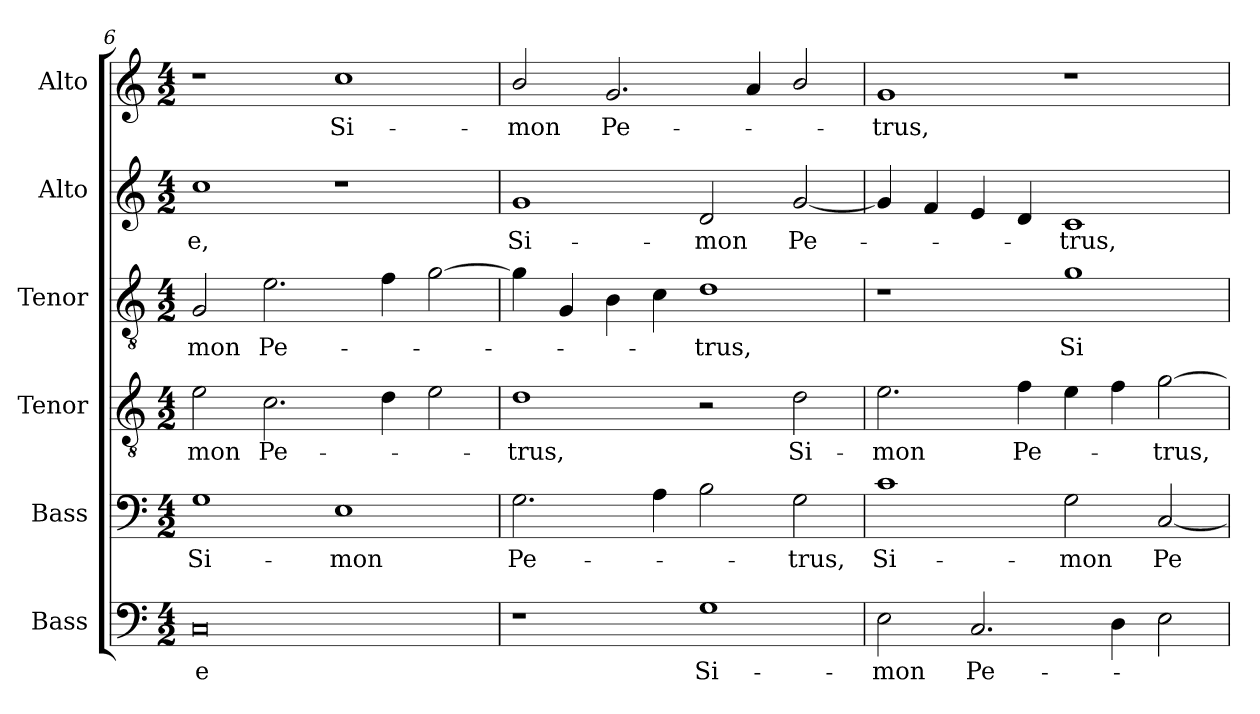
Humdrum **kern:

**kern	**text	**kern	**text	**kern	**text	**kern	**text	**kern	**text	**kern	**text
*part6	*part6	*part5	*part5	*part4	*part4	*part3	*part3	*part2	*part2	*part1	*part1
*staff6	*staff6	*staff5	*staff5	*staff4	*staff4	*staff3	*staff3	*staff2	*staff2	*staff1	*staff1
*I"Bass	*	*I"Bass	*	*I"Tenor	*	*I"Tenor	*	*I"Alto	*	*I"Alto	*
*I'B.	*	*	*	*I'T.	*	*I'T.	*	*I'A.	*	*I'A.	*
*clefF4	*	*clefF4	*	*clefGv2	*	*clefGv2	*	*clefG2	*	*clefG2	*
*	*	*	*	*ITrd7c12	*	*ITrd7c12	*	*	*	*	*
*k[]	*	*k[]	*	*k[]	*	*k[]	*	*k[]	*	*k[]	*
*C:	*	*C:	*	*C:	*	*C:	*	*C:	*	*C:	*
*M4/2	*	*M4/2	*	*M4/2	*	*M4/2	*	*M4/2	*	*M4/2	*
=6	=6	=6	=6	=6	=6	=6	=6	=6	=6	=6	=6
!	!LO:LY:b:color=#000000	!	!	!	!	!	!	!	!	!	!
!	!	!	!LO:LY:b:color=#000000	!	!	!	!	!	!	!	!
!	!	!	!	!	!LO:LY:b:color=#000000	!	!	!	!	!	!
!	!	!	!	!	!	!	!LO:LY:b:color=#000000	!	!	!	!
!	!	!	!	!	!	!	!	!	!LO:LY:b:color=#000000	!	!
0Ci	-e	1Gi	Si-	2Ei\	-mon	2GGi/	-mon	1cci	-e,	1r	.
!	!	!	!	!	!LO:LY:b:color=#000000	!	!	!	!	!	!
!	!	!	!	!	!	!	!LO:LY:b:color=#000000	!	!	!	!
.	.	.	.	2.Ci\	Pe-	2.Ei\	Pe-	.	.	.	.
!	!	!	!LO:LY:b:color=#000000	!	!	!	!	!	!	!	!
!	!	!	!	!	!	!	!	!	!	!	!LO:LY:b:color=#000000
.	.	1Ei	-mon	.	.	.	.	1r	.	1cci	Si-
.	.	.	.	4Di\	.	4Fi\	.	.	.	.	.
.	.	.	.	2Ei\	.	[2Gi\	.	.	.	.	.
=7	=7	=7	=7	=7	=7	=7	=7	=7	=7	=7	=7
!	!	!	!LO:LY:b:color=#000000	!	!	!	!	!	!	!	!
!	!	!	!	!	!LO:LY:b:color=#000000	!	!	!	!	!	!
!	!	!	!	!	!	!	!	!	!LO:LY:b:color=#000000	!	!
!	!	!	!	!	!	!	!	!	!	!	!LO:LY:b:color=#000000
1r	.	2.Gi\	Pe-	1Di	-trus,	4Gi\]	.	1gi	Si-	2bi/	-mon
.	.	.	.	.	.	4GGi/	.	.	.	.	.
!	!	!	!	!	!	!	!	!	!	!	!LO:LY:b:color=#000000
.	.	.	.	.	.	4BBi\	.	.	.	2.gi/	Pe-
.	.	4Ai\	.	.	.	4Ci\	.	.	.	.	.
!	!LO:LY:b:color=#000000	!	!	!	!	!	!	!	!	!	!
!	!	!	!	!	!	!	!LO:LY:b:color=#000000	!	!	!	!
!	!	!	!	!	!	!	!	!	!LO:LY:b:color=#000000	!	!
1Gi	Si-	2Bi\	.	2r	.	1Di	-trus,	2di/	-mon	.	.
.	.	.	.	.	.	.	.	.	.	4ai/	.
!	!	!	!LO:LY:b:color=#000000	!	!	!	!	!	!	!	!
!	!	!	!	!	!LO:LY:b:color=#000000	!	!	!	!	!	!
!	!	!	!	!	!	!	!	!	!LO:LY:b:color=#000000	!	!
.	.	2Gi\	-trus,	2Di\	Si-	.	.	[2gi/	Pe-	2bi/	.
=8	=8	=8	=8	=8	=8	=8	=8	=8	=8	=8	=8
!	!LO:LY:b:color=#000000	!	!	!	!	!	!	!	!	!	!
!	!	!	!LO:LY:b:color=#000000	!	!	!	!	!	!	!	!
!	!	!	!	!	!LO:LY:b:color=#000000	!	!	!	!	!	!
!	!	!	!	!	!	!	!	!	!	!	!LO:LY:b:color=#000000
2Ei\	-mon	1ci	Si-	2.Ei\	-mon	1r	.	4gi/]	.	1gi	-trus,
.	.	.	.	.	.	.	.	4fi/	.	.	.
!	!LO:LY:b:color=#000000	!	!	!	!	!	!	!	!	!	!
2.Ci/	Pe-	.	.	.	.	.	.	4ei/	.	.	.
!	!	!	!	!	!LO:LY:b:color=#000000	!	!	!	!	!	!
.	.	.	.	4Fi\	Pe-	.	.	4di/	.	.	.
!	!	!	!LO:LY:b:color=#000000	!	!	!	!	!	!	!	!
!	!	!	!	!	!	!	!LO:LY:b:color=#000000	!	!	!	!
!	!	!	!	!	!	!	!	!	!LO:LY:b:color=#000000	!	!
.	.	2Gi\	-mon	4Ei\	.	1Gi	Si-	1ci	-trus,	1r	.
4Di\	.	.	.	4Fi\	.	.	.	.	.	.	.
!	!	!	!LO:LY:b:color=#000000	!	!	!	!	!	!	!	!
!	!	!	!	!	!LO:LY:b:color=#000000	!	!	!	!	!	!
2Ei\	.	[2Ci/	Pe-	[2Gi\	-trus,	.	.	.	.	.	.
=	=	=	=	=	=	=	=	=	=	=	=
*-	*-	*-	*-	*-	*-	*-	*-	*-	*-	*-	*-
